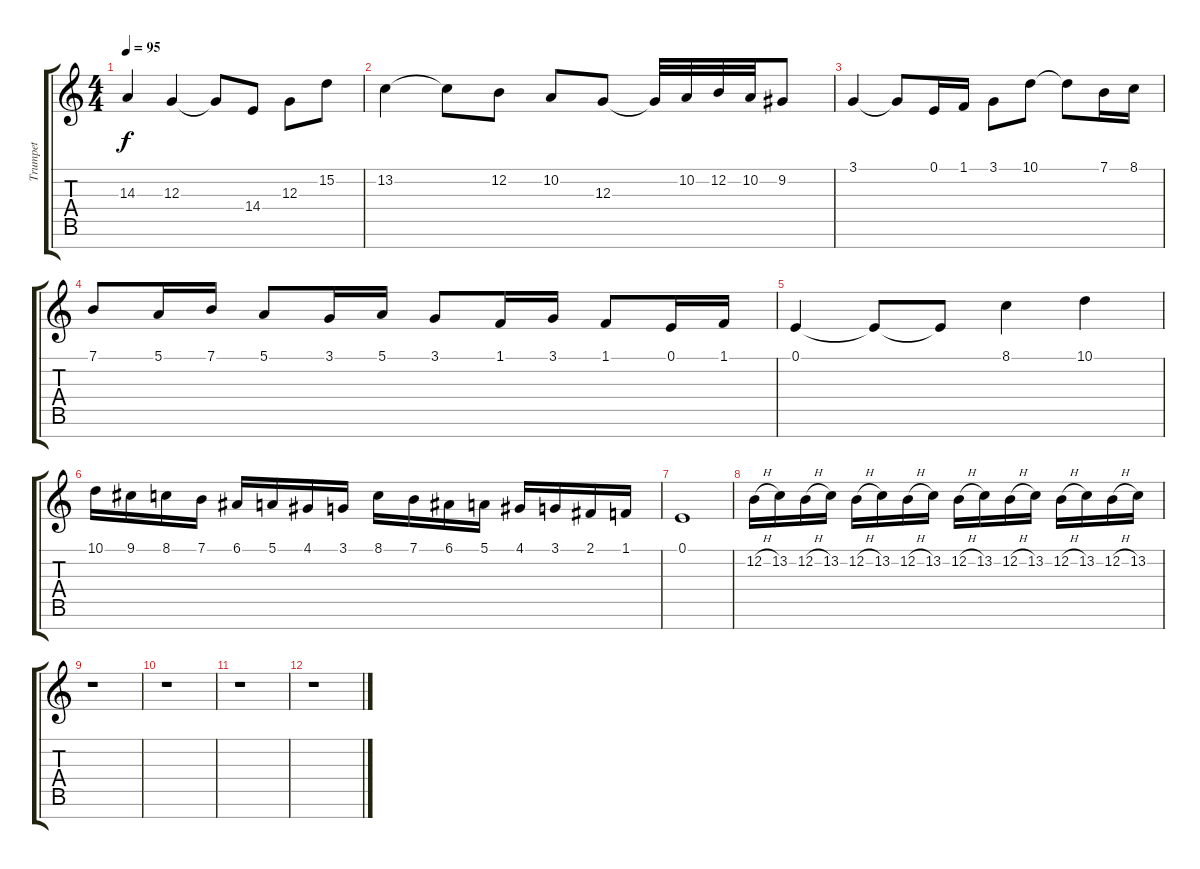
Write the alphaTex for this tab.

\track ("Trumpet" "Trumpet") {instrument trumpet}
\staff {score tabs}
\tuning (E4 B3 G3 D3 A2 E2 B1) {hide}
\ts (4 4)
\tempo 95
\clef g2
\ks c
14.3.4{dy f} 12.3.4 12.3{t}.8 14.4.8 12.3.8 15.2.8 |
13.2.4 13.2{t}.8 12.2.8 10.2.8 12.3.8 12.3{t}.32 10.2.32 12.2.32 10.2.32 9.2.8 |
3.1.4 3.1{t}.8 0.1.16 1.1.16 3.1.8 10.1.8 10.1{t}.8 7.1.16 8.1.16 |
7.1.8 5.1.16 7.1.16 5.1.8 3.1.16 5.1.16 3.1.8 1.1.16 3.1.16 1.1.8 0.1.16 1.1.16 |
0.1.4 0.1{t}.8 0.1{t}.8 8.1.4 10.1.4 |
10.1.16 9.1.16 8.1.16 7.1.16 6.1.16 5.1.16 4.1.16 3.1.16 8.1.16 7.1.16 6.1.16 5.1.16 4.1.16 3.1.16 2.1.16 1.1.16 |
0.1.1 |
12.2{h}.16 13.2.16 12.2{h}.16 13.2.16 12.2{h}.16 13.2.16 12.2{h}.16 13.2.16 12.2{h}.16 13.2.16 12.2{h}.16 13.2.16 12.2{h}.16 13.2.16 12.2{h}.16 13.2.16 |
r.1 |
r.1 |
r.1 |
r.1
